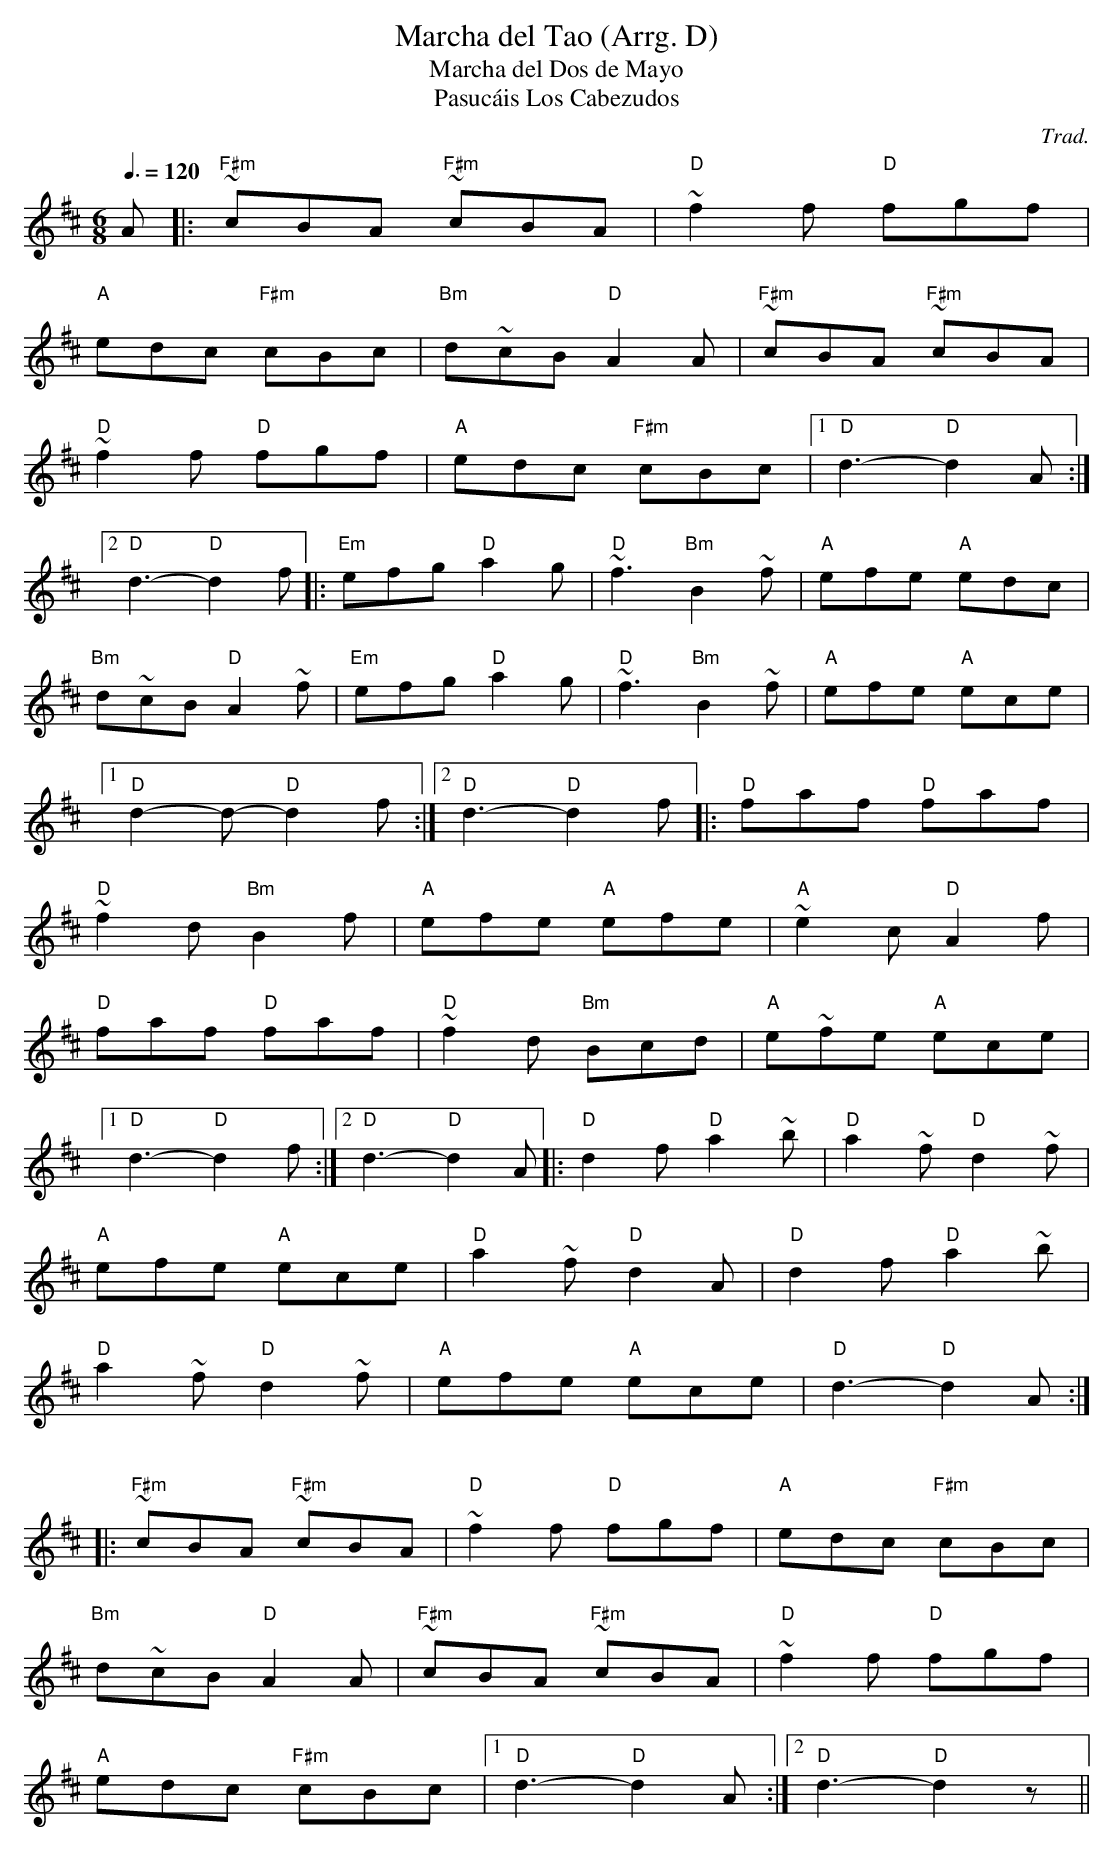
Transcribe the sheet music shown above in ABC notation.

X:1
T:Marcha del Tao (Arrg. D)
T:Marcha del Dos de Mayo
T:Pasucáis Los Cabezudos
C:Trad.
M:6/8
L:1/8
Q:3/8=120
K:D
A|:"F#m"~cBA "F#m"~cBA|"D"~f2f "D"fgf|
"A"edc "F#m"cBc|"Bm"d~cB "D"A2 A|"F#m"~cBA "F#m"~cBA|
"D"~f2 f "D"fgf|"A"edc "F#m"cBc|[1 "D"d3- "D"d2A:|
[2 "D"d3- "D"d2f||:"Em"efg "D"a2g|"D"~f3 "Bm"B2~f|"A"efe "A"edc|
"Bm"d~cB "D"A2~f|"Em"efg "D"a2 g|"D"~f3 "Bm"B2 ~f|"A"efe "A"ece|
[1 "D"d2-d- "D"d2f:|[2 "D"d3-"D"d2 f||:"D"faf "D"faf|
"D"~f2d "Bm"B2f|"A"efe "A"efe|"A"~e2c "D"A2f|
"D"faf "D"faf|"D"~f2d "Bm"Bcd|"A"e~fe "A"ece|
[1 "D"d3- "D"d2f:|[2 "D"d3- "D"d2A||:"D"d2f "D"a2~b|"D"a2~f "D"d2~f|
"A"efe "A"ece|"D"a2~f "D"d2A|"D"d2f "D"a2~b|
"D"a2~f "D"d2~f|"A"efe "A"ece|"D"d3- "D"d2A:|
|:"F#m"~cBA "F#m"~cBA|"D"~f2f "D"fgf|"A"edc "F#m"cBc|
"Bm"d~cB "D"A2 A|"F#m"~cBA "F#m"~cBA|"D"~f2f "D"fgf|
"A"edc "F#m"cBc|[1 "D"d3- "D"d2A:|[2 "D"d3- "D"d2z||
